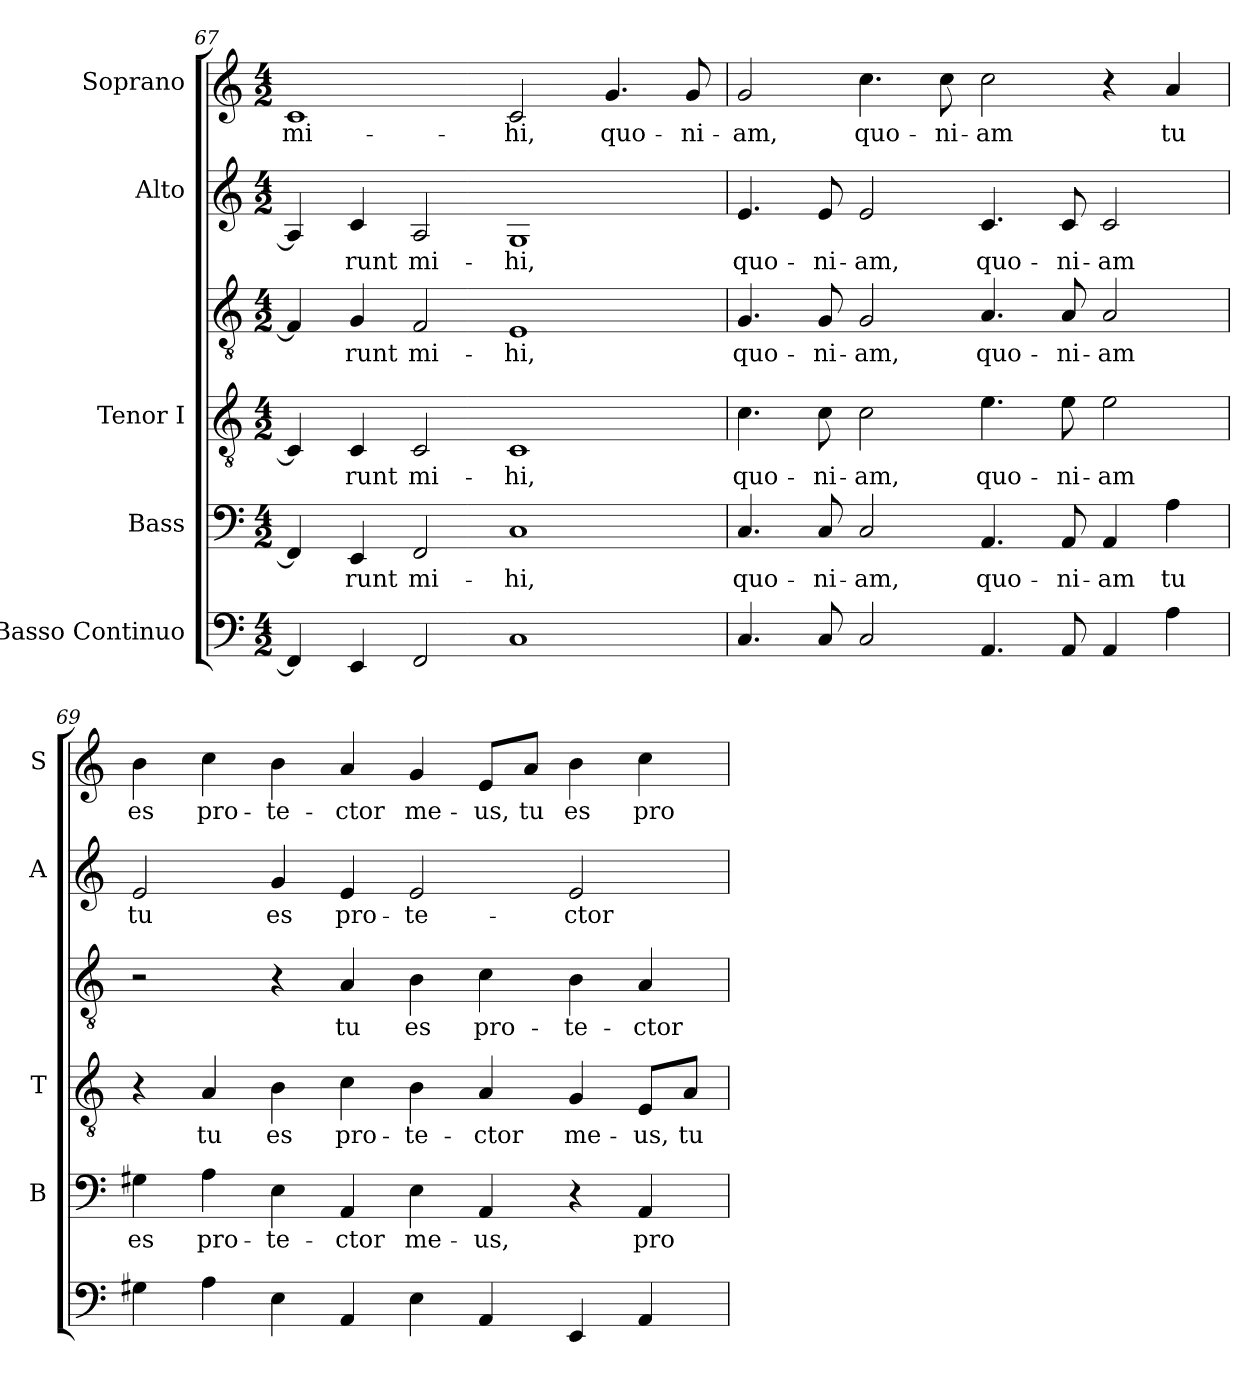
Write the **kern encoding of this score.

**kern	**kern	**text	**kern	**text	**kern	**text	**kern	**text	**kern	**text
*part5	*part4	*part4	*part3	*part3	*part3	*part3	*part2	*part2	*part1	*part1
*staff6	*staff5	*staff5	*staff4	*staff4	*staff3	*staff3	*staff2	*staff2	*staff1	*staff1
*I"Basso Continuo	*I"Bass	*	*I"Tenor I	*	*	*	*I"Alto	*	*I"Soprano	*
*	*I'B	*	*I'T	*	*	*	*I'A	*	*I'S	*
*clefF4	*clefF4	*	*clefGv2	*	*clefGv2	*	*clefG2	*	*clefG2	*
*	*ITrd7c12	*	*	*	*	*	*	*	*	*
*k[]	*k[]	*	*k[]	*	*k[]	*	*k[]	*	*k[]	*
*C:	*C:	*	*C:	*	*C:	*	*C:	*	*C:	*
*M4/2	*M4/2	*	*M4/2	*	*M4/2	*	*M4/2	*	*M4/2	*
=67	=67	=67	=67	=67	=67	=67	=67	=67	=67	=67
!	!	!	!	!	!	!	!	!	!	!LO:LY:b:color=#000000
4FFi/]	4FFFi/]	.	4Ci/]	.	4Fi/]	.	4Ai/]	.	1ci	mi-
!	!	!LO:LY:b:color=#000000	!	!	!	!	!	!	!	!
!	!	!	!	!LO:LY:b:color=#000000	!	!	!	!	!	!
!	!	!	!	!	!	!LO:LY:b:color=#000000	!	!	!	!
!	!	!	!	!	!	!	!	!LO:LY:b:color=#000000	!	!
4EEi/	4EEEi/	-runt	4Ci/	-runt	4Gi/	-runt	4ci/	-runt	.	.
!	!	!LO:LY:b:color=#000000	!	!	!	!	!	!	!	!
!	!	!	!	!LO:LY:b:color=#000000	!	!	!	!	!	!
!	!	!	!	!	!	!LO:LY:b:color=#000000	!	!	!	!
!	!	!	!	!	!	!	!	!LO:LY:b:color=#000000	!	!
2FFi/	2FFFi/	mi-	2Ci/	mi-	2Fi/	mi-	2Ai/	mi-	.	.
!	!	!LO:LY:b:color=#000000	!	!	!	!	!	!	!	!
!	!	!	!	!LO:LY:b:color=#000000	!	!	!	!	!	!
!	!	!	!	!	!	!LO:LY:b:color=#000000	!	!	!	!
!	!	!	!	!	!	!	!	!LO:LY:b:color=#000000	!	!
!	!	!	!	!	!	!	!	!	!	!LO:LY:b:color=#000000
1Ci	1CCi	-hi,	1Ci	-hi,	1Ei	-hi,	1Gi	-hi,	2ci/	-hi,
!	!	!	!	!	!	!	!	!	!	!LO:LY:b:color=#000000
.	.	.	.	.	.	.	.	.	4.gi/	quo-
!	!	!	!	!	!	!	!	!	!	!LO:LY:b:color=#000000
.	.	.	.	.	.	.	.	.	8gi/	-ni-
=68	=68	=68	=68	=68	=68	=68	=68	=68	=68	=68
!	!	!LO:LY:b:color=#000000	!	!	!	!	!	!	!	!
!	!	!	!	!LO:LY:b:color=#000000	!	!	!	!	!	!
!	!	!	!	!	!	!LO:LY:b:color=#000000	!	!	!	!
!	!	!	!	!	!	!	!	!LO:LY:b:color=#000000	!	!
!	!	!	!	!	!	!	!	!	!	!LO:LY:b:color=#000000
4.Ci/	4.CCi/	quo-	4.ci\	quo-	4.Gi/	quo-	4.ei/	quo-	2gi/	-am,
!	!	!LO:LY:b:color=#000000	!	!	!	!	!	!	!	!
!	!	!	!	!LO:LY:b:color=#000000	!	!	!	!	!	!
!	!	!	!	!	!	!LO:LY:b:color=#000000	!	!	!	!
!	!	!	!	!	!	!	!	!LO:LY:b:color=#000000	!	!
8Ci/	8CCi/	-ni-	8ci\	-ni-	8Gi/	-ni-	8ei/	-ni-	.	.
!	!	!LO:LY:b:color=#000000	!	!	!	!	!	!	!	!
!	!	!	!	!LO:LY:b:color=#000000	!	!	!	!	!	!
!	!	!	!	!	!	!LO:LY:b:color=#000000	!	!	!	!
!	!	!	!	!	!	!	!	!LO:LY:b:color=#000000	!	!
!	!	!	!	!	!	!	!	!	!	!LO:LY:b:color=#000000
2Ci/	2CCi/	-am,	2ci\	-am,	2Gi/	-am,	2ei/	-am,	4.cci\	quo-
!	!	!	!	!	!	!	!	!	!	!LO:LY:b:color=#000000
.	.	.	.	.	.	.	.	.	8cci\	-ni-
!	!	!LO:LY:b:color=#000000	!	!	!	!	!	!	!	!
!	!	!	!	!LO:LY:b:color=#000000	!	!	!	!	!	!
!	!	!	!	!	!	!LO:LY:b:color=#000000	!	!	!	!
!	!	!	!	!	!	!	!	!LO:LY:b:color=#000000	!	!
!	!	!	!	!	!	!	!	!	!	!LO:LY:b:color=#000000
4.AAi/	4.AAAi/	quo-	4.ei\	quo-	4.Ai/	quo-	4.ci/	quo-	2cci\	-am
!	!	!LO:LY:b:color=#000000	!	!	!	!	!	!	!	!
!	!	!	!	!LO:LY:b:color=#000000	!	!	!	!	!	!
!	!	!	!	!	!	!LO:LY:b:color=#000000	!	!	!	!
!	!	!	!	!	!	!	!	!LO:LY:b:color=#000000	!	!
8AAi/	8AAAi/	-ni-	8ei\	-ni-	8Ai/	-ni-	8ci/	-ni-	.	.
!	!	!LO:LY:b:color=#000000	!	!	!	!	!	!	!	!
!	!	!	!	!LO:LY:b:color=#000000	!	!	!	!	!	!
!	!	!	!	!	!	!LO:LY:b:color=#000000	!	!	!	!
!	!	!	!	!	!	!	!	!LO:LY:b:color=#000000	!	!
4AAi/	4AAAi/	-am	2ei\	-am	2Ai/	-am	2ci/	-am	4r	.
!	!	!LO:LY:b:color=#000000	!	!	!	!	!	!	!	!
!	!	!	!	!	!	!	!	!	!	!LO:LY:b:color=#000000
4Ai\	4AAi\	tu	.	.	.	.	.	.	4ai/	tu
!!LO:LB:g=z
=69	=69	=69	=69	=69	=69	=69	=69	=69	=69	=69
!	!	!LO:LY:b:color=#000000	!	!	!	!	!	!	!	!
!	!	!	!	!	!	!	!	!LO:LY:b:color=#000000	!	!
!	!	!	!	!	!	!	!	!	!	!LO:LY:b:color=#000000
4G#Xi\	4GG#Xi\	es	4r	.	2r	.	2ei/	tu	4bi\	es
!	!	!LO:LY:b:color=#000000	!	!	!	!	!	!	!	!
!	!	!	!	!LO:LY:b:color=#000000	!	!	!	!	!	!
!	!	!	!	!	!	!	!	!	!	!LO:LY:b:color=#000000
4Ai\	4AAi\	pro-	4Ai/	tu	.	.	.	.	4cci\	pro-
!	!	!LO:LY:b:color=#000000	!	!	!	!	!	!	!	!
!	!	!	!	!LO:LY:b:color=#000000	!	!	!	!	!	!
!	!	!	!	!	!	!	!	!LO:LY:b:color=#000000	!	!
!	!	!	!	!	!	!	!	!	!	!LO:LY:b:color=#000000
4Ei\	4EEi\	-te-	4Bi\	es	4r	.	4gi/	es	4bi\	-te-
!	!	!LO:LY:b:color=#000000	!	!	!	!	!	!	!	!
!	!	!	!	!LO:LY:b:color=#000000	!	!	!	!	!	!
!	!	!	!	!	!	!LO:LY:b:color=#000000	!	!	!	!
!	!	!	!	!	!	!	!	!LO:LY:b:color=#000000	!	!
!	!	!	!	!	!	!	!	!	!	!LO:LY:b:color=#000000
4AAi/	4AAAi/	-ctor	4ci\	pro-	4Ai/	tu	4ei/	pro-	4ai/	-ctor
!	!	!LO:LY:b:color=#000000	!	!	!	!	!	!	!	!
!	!	!	!	!LO:LY:b:color=#000000	!	!	!	!	!	!
!	!	!	!	!	!	!LO:LY:b:color=#000000	!	!	!	!
!	!	!	!	!	!	!	!	!LO:LY:b:color=#000000	!	!
!	!	!	!	!	!	!	!	!	!	!LO:LY:b:color=#000000
4Ei\	4EEi\	me-	4Bi\	-te-	4Bi\	es	2ei/	-te-	4gi/	me-
!	!	!LO:LY:b:color=#000000	!	!	!	!	!	!	!	!
!	!	!	!	!LO:LY:b:color=#000000	!	!	!	!	!	!
!	!	!	!	!	!	!LO:LY:b:color=#000000	!	!	!	!
!	!	!	!	!	!	!	!	!	!	!LO:LY:b:color=#000000
4AAi/	4AAAi/	-us,	4Ai/	-ctor	4ci\	pro-	.	.	8ei/L	-us,
!	!	!	!	!	!	!	!	!	!	!LO:LY:b:color=#000000
.	.	.	.	.	.	.	.	.	8ai/J	tu
!	!	!	!	!LO:LY:b:color=#000000	!	!	!	!	!	!
!	!	!	!	!	!	!LO:LY:b:color=#000000	!	!	!	!
!	!	!	!	!	!	!	!	!LO:LY:b:color=#000000	!	!
!	!	!	!	!	!	!	!	!	!	!LO:LY:b:color=#000000
4EEi/	4r	.	4Gi/	me-	4Bi\	-te-	2ei/	-ctor	4bi\	es
!	!	!LO:LY:b:color=#000000	!	!	!	!	!	!	!	!
!	!	!	!	!LO:LY:b:color=#000000	!	!	!	!	!	!
!	!	!	!	!	!	!LO:LY:b:color=#000000	!	!	!	!
!	!	!	!	!	!	!	!	!	!	!LO:LY:b:color=#000000
4AAi/	4AAAi/	pro-	8Ei/L	-us,	4Ai/	-ctor	.	.	4cci\	pro-
!	!	!	!	!LO:LY:b:color=#000000	!	!	!	!	!	!
.	.	.	8Ai/J	tu	.	.	.	.	.	.
=	=	=	=	=	=	=	=	=	=	=
*-	*-	*-	*-	*-	*-	*-	*-	*-	*-	*-
